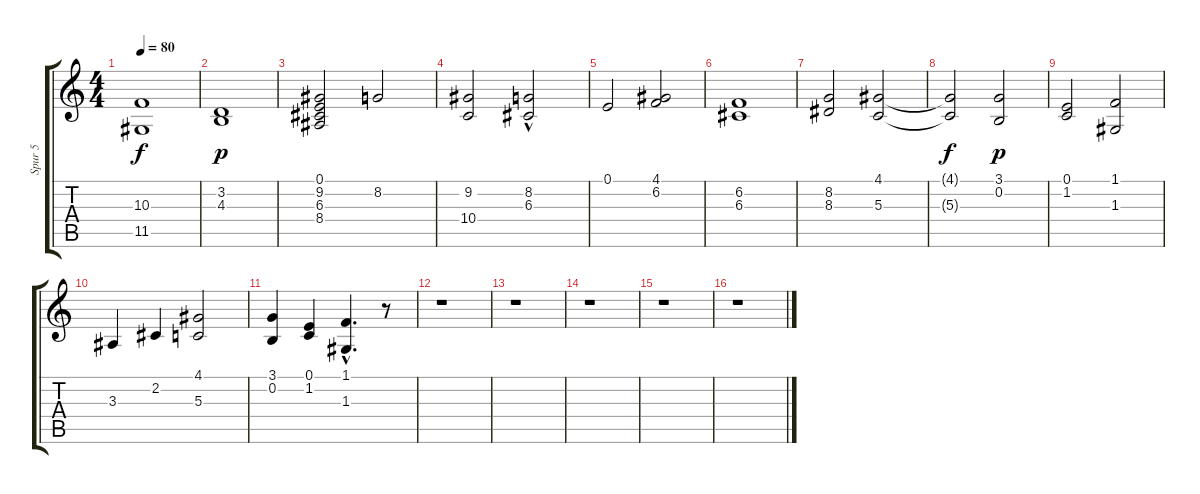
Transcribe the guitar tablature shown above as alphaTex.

\track ("Spur 5" "Spur 5") {instrument pad2warm}
\staff {score tabs}
\tuning (E4 B3 G3 D3 A2 E2) {hide}
\ts (4 4)
\tempo 80
\clef g2
\ks c
(10.3{t} 11.5{t}).1{dy f} |
(3.2 4.3).1{dy p} |
(0.1 9.2 6.3 8.4).2 8.2.2 |
(9.2 10.4).2 (8.2 6.3{hac}).2 |
0.1.2 (4.1 6.2).2 |
(6.2 6.3).1 |
(8.2 8.3).2 (4.1 5.3).2 |
(4.1{t} 5.3{t}).2{dy f} (3.1 0.2).2{dy p} |
(0.1 1.2).2 (1.1 1.3).2 |
3.3.4 2.2.4 (4.1 5.3).2 |
(3.1 0.2).4 (0.1 1.2).4 (1.1{hac} 1.3{hac}).4{d} r.8 |
r.1 |
r.1 |
r.1 |
r.1 |
r.1
